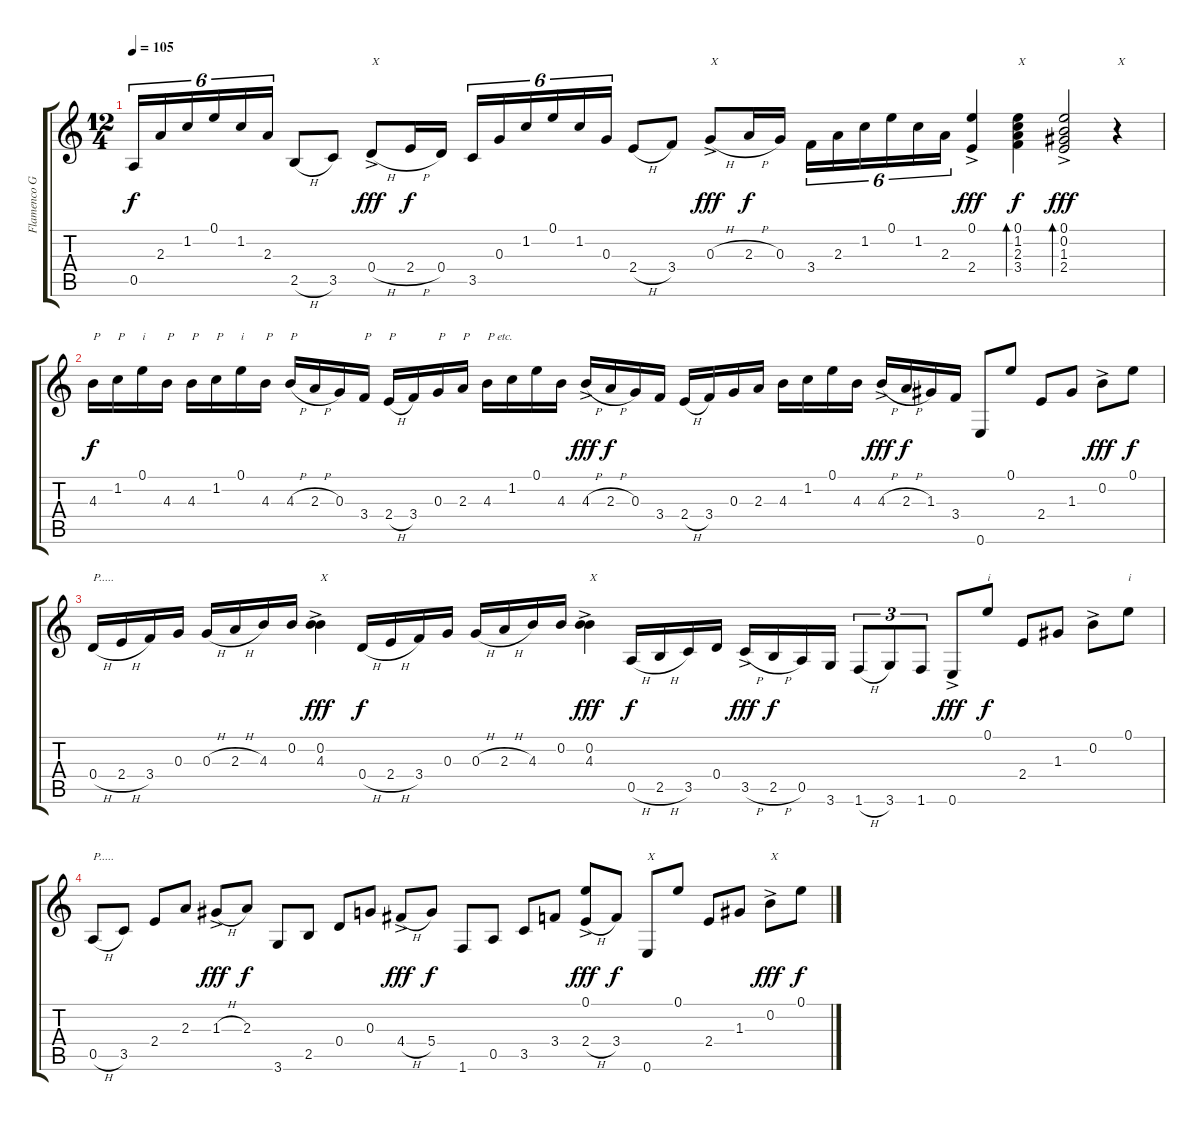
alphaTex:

\track ("Flamenco Guitar" "Flamenco G") {instrument acousticguitarnylon}
\staff {score tabs}
\tuning (E4 B3 G3 D3 A2 E2) {hide}
\ts (12 4)
\tempo 105
\clef g2
\ks c
0.5.16{tu (6 4) dy f} 2.3.16{tu (6 4)} 1.2.16{tu (6 4)} 0.1.16{tu (6 4)} 1.2.16{tu (6 4)} 2.3.16{tu (6 4)} 2.5{h}.8 3.5.8 0.4{h ac}.8{txt "X" dy fff} 2.4{h}.16{dy f} 0.4.16 3.5.16{tu (6 4)} 0.3.16{tu (6 4)} 1.2.16{tu (6 4)} 0.1.16{tu (6 4)} 1.2.16{tu (6 4)} 0.3.16{tu (6 4)} 2.4{h}.8 3.4.8 0.3{h ac}.8{txt "X" dy fff} 2.3{h}.16{dy f} 0.3.16 3.4.16{tu (6 4)} 2.3.16{tu (6 4)} 1.2.16{tu (6 4)} 0.1.16{tu (6 4)} 1.2.16{tu (6 4)} 2.3.16{tu (6 4)} (0.1 2.4{ac}).4{dy fff} (0.1 1.2 2.3 3.4).4{bd 60 txt "X" dy f} (0.1 0.2 1.3 2.4{ac}).2{bd 60 dy fff} r.4{txt "X"} |
4.3.16{txt "P" dy f} 1.2.16{txt "P"} 0.1.16{txt "i"} 4.3.16{txt "P"} 4.3.16{txt "P"} 1.2.16{txt "P"} 0.1.16{txt "i"} 4.3.16{txt "P"} 4.3{h}.16{txt "P"} 2.3{h}.16 0.3.16 3.4.16{txt "P"} 2.4{h}.16{txt "P"} 3.4.16 0.3.16{txt "P"} 2.3.16{txt "P"} 4.3.16{txt "P etc."} 1.2.16 0.1.16 4.3.16 4.3{h ac}.16{dy fff} 2.3{h}.16{dy f} 0.3.16 3.4.16 2.4{h}.16 3.4.16 0.3.16 2.3.16 4.3.16 1.2.16 0.1.16 4.3.16 4.3{h ac}.16{dy fff} 2.3{h}.16{dy f} 1.3.16 3.4.16 0.6.8 0.1.8 2.4.8 1.3.8 0.2{ac}.8{dy fff} 0.1.8{dy f} |
0.4{h}.16{txt "P....."} 2.4{h}.16 3.4.16 0.3.16 0.3{h}.16 2.3{h}.16 4.3.16 0.2.16 (0.2{ac} 4.3).4{txt "X" dy fff} 0.4{h}.16{dy f} 2.4{h}.16 3.4.16 0.3.16 0.3{h}.16 2.3{h}.16 4.3.16 0.2.16 (0.2{ac} 4.3).4{txt "X" dy fff} 0.5{h}.16{dy f} 2.5{h}.16 3.5.16 0.4.16 3.5{h ac}.16{dy fff} 2.5{h}.16{dy f} 0.5.16 3.6.16 1.6{h}.8{tu (3 2)} 3.6.8{tu (3 2)} 1.6.8{tu (3 2)} 0.6{ac}.8{dy fff} 0.1.8{txt "i" dy f} 2.4.8 1.3.8 0.2{ac}.8 0.1.8{txt "i"} |
0.5{h}.8{txt "P....."} 3.5.8 2.4.8 2.3.8 1.3{h ac}.8{dy fff} 2.3.8{dy f} 3.6.8 2.5.8 0.4.8 0.3.8 4.4{h ac}.8{dy fff} 5.4.8{dy f} 1.6.8 0.5.8 3.5.8 3.4.8 (0.1 2.4{h ac}).8{dy fff} 3.4.8{dy f} 0.6.8{txt "X"} 0.1.8 2.4.8 1.3.8 0.2{ac}.8{txt "X" dy fff} 0.1.8{dy f}
